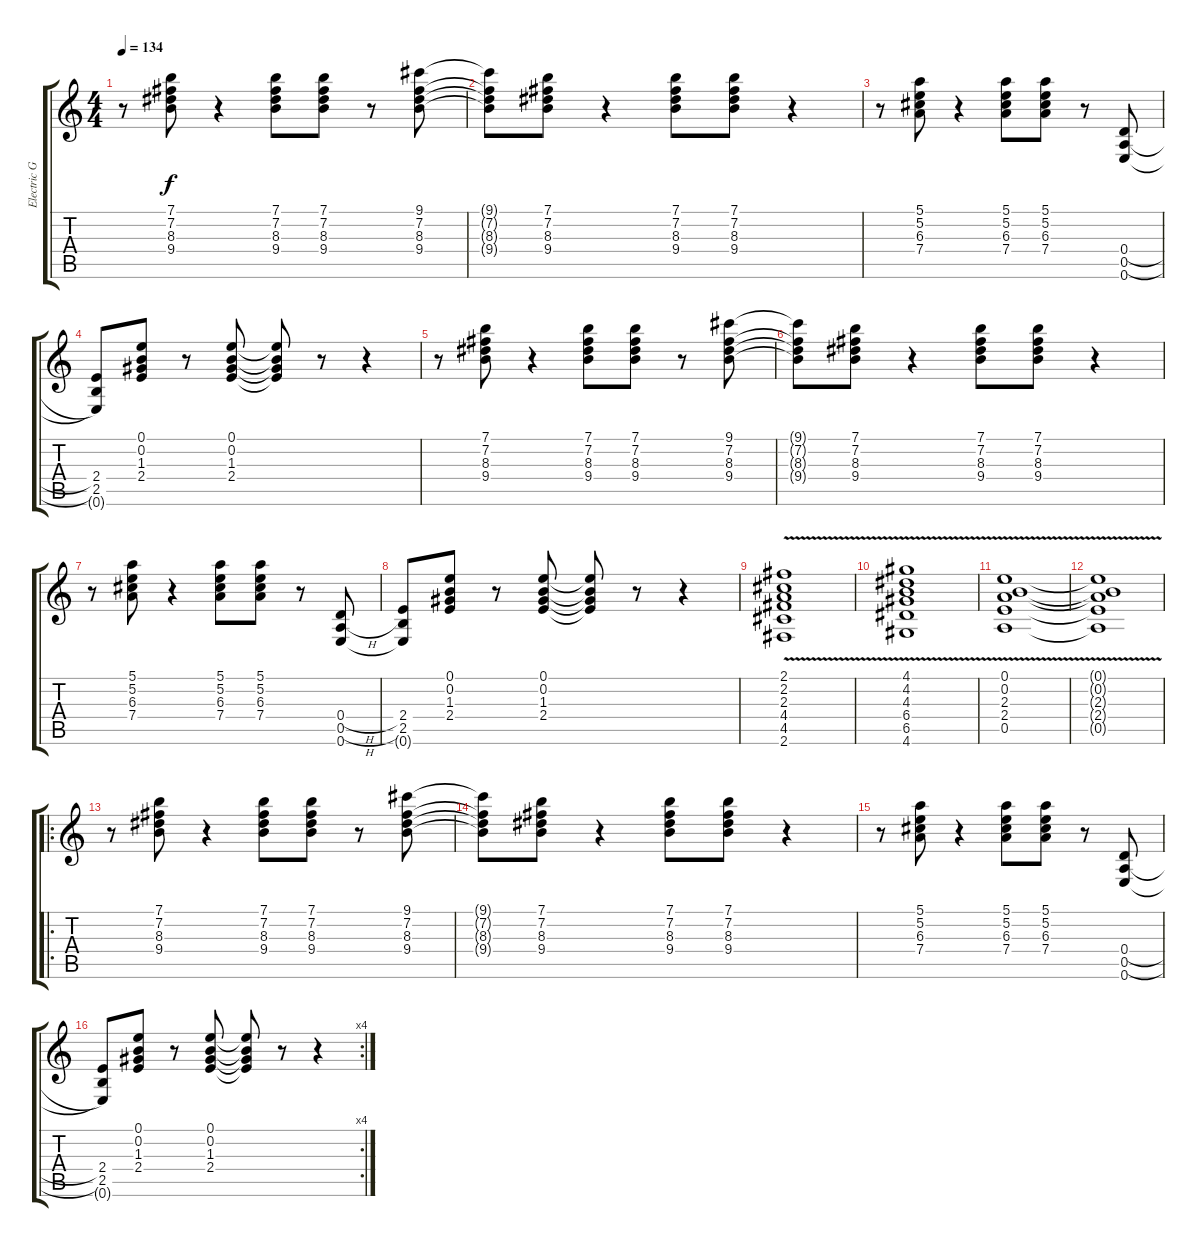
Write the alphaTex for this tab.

\track ("Electric Guitar" "Electric G") {instrument electricguitarjazz}
\staff {score tabs}
\tuning (E4 B3 G3 D3 A2 E2) {hide}
\ts (4 4)
\tempo 134
\clef g2
\ks c
r.8{dy f} (7.1 7.2 8.3 9.4).8 r.4 (7.1 7.2 8.3 9.4).8 (7.1 7.2 8.3 9.4).8 r.8 (9.1 7.2 8.3 9.4).8 |
(9.1{t} 7.2{t} 8.3{t} 9.4{t}).8 (7.1 7.2 8.3 9.4).8 r.4 (7.1 7.2 8.3 9.4).8 (7.1 7.2 8.3 9.4).8 r.4 |
r.8 (5.1 5.2 6.3 7.4).8 r.4 (5.1 5.2 6.3 7.4).8 (5.1 5.2 6.3 7.4).8 r.8 (0.4{h} 0.5{h} 0.6).8 |
(2.4 2.5 0.6{t}).8 (0.1 0.2 1.3 2.4).8 r.8 (0.1 0.2 1.3 2.4).8 (0.1{t} 0.2{t} 1.3{t} 2.4{t}).8 r.8 r.4 |
r.8 (7.1 7.2 8.3 9.4).8 r.4 (7.1 7.2 8.3 9.4).8 (7.1 7.2 8.3 9.4).8 r.8 (9.1 7.2 8.3 9.4).8 |
(9.1{t} 7.2{t} 8.3{t} 9.4{t}).8 (7.1 7.2 8.3 9.4).8 r.4 (7.1 7.2 8.3 9.4).8 (7.1 7.2 8.3 9.4).8 r.4 |
r.8 (5.1 5.2 6.3 7.4).8 r.4 (5.1 5.2 6.3 7.4).8 (5.1 5.2 6.3 7.4).8 r.8 (0.4{h} 0.5{h} 0.6).8 |
(2.4 2.5 0.6{t}).8 (0.1 0.2 1.3 2.4).8 r.8 (0.1 0.2 1.3 2.4).8 (0.1{t} 0.2{t} 1.3{t} 2.4{t}).8 r.8 r.4 |
(2.1{v} 2.2{v} 2.3{v} 4.4{v} 4.5{v} 2.6{v}).1 |
(4.1{v} 4.2{v} 4.3 6.4 6.5 4.6).1 |
(0.1{v} 0.2{v} 2.3{v} 2.4{v} 0.5{v}).1 |
(0.1{t} 0.2{t} 2.3{t} 2.4{t} 0.5{t}).1 |
\ro
r.8 (7.1 7.2 8.3 9.4).8 r.4 (7.1 7.2 8.3 9.4).8 (7.1 7.2 8.3 9.4).8 r.8 (9.1 7.2 8.3 9.4).8 |
(9.1{t} 7.2{t} 8.3{t} 9.4{t}).8 (7.1 7.2 8.3 9.4).8 r.4 (7.1 7.2 8.3 9.4).8 (7.1 7.2 8.3 9.4).8 r.4 |
r.8 (5.1 5.2 6.3 7.4).8 r.4 (5.1 5.2 6.3 7.4).8 (5.1 5.2 6.3 7.4).8 r.8 (0.4{h} 0.5{h} 0.6).8 |
\rc 4
(2.4 2.5 0.6{t}).8 (0.1 0.2 1.3 2.4).8 r.8 (0.1 0.2 1.3 2.4).8 (0.1{t} 0.2{t} 1.3{t} 2.4{t}).8 r.8 r.4
